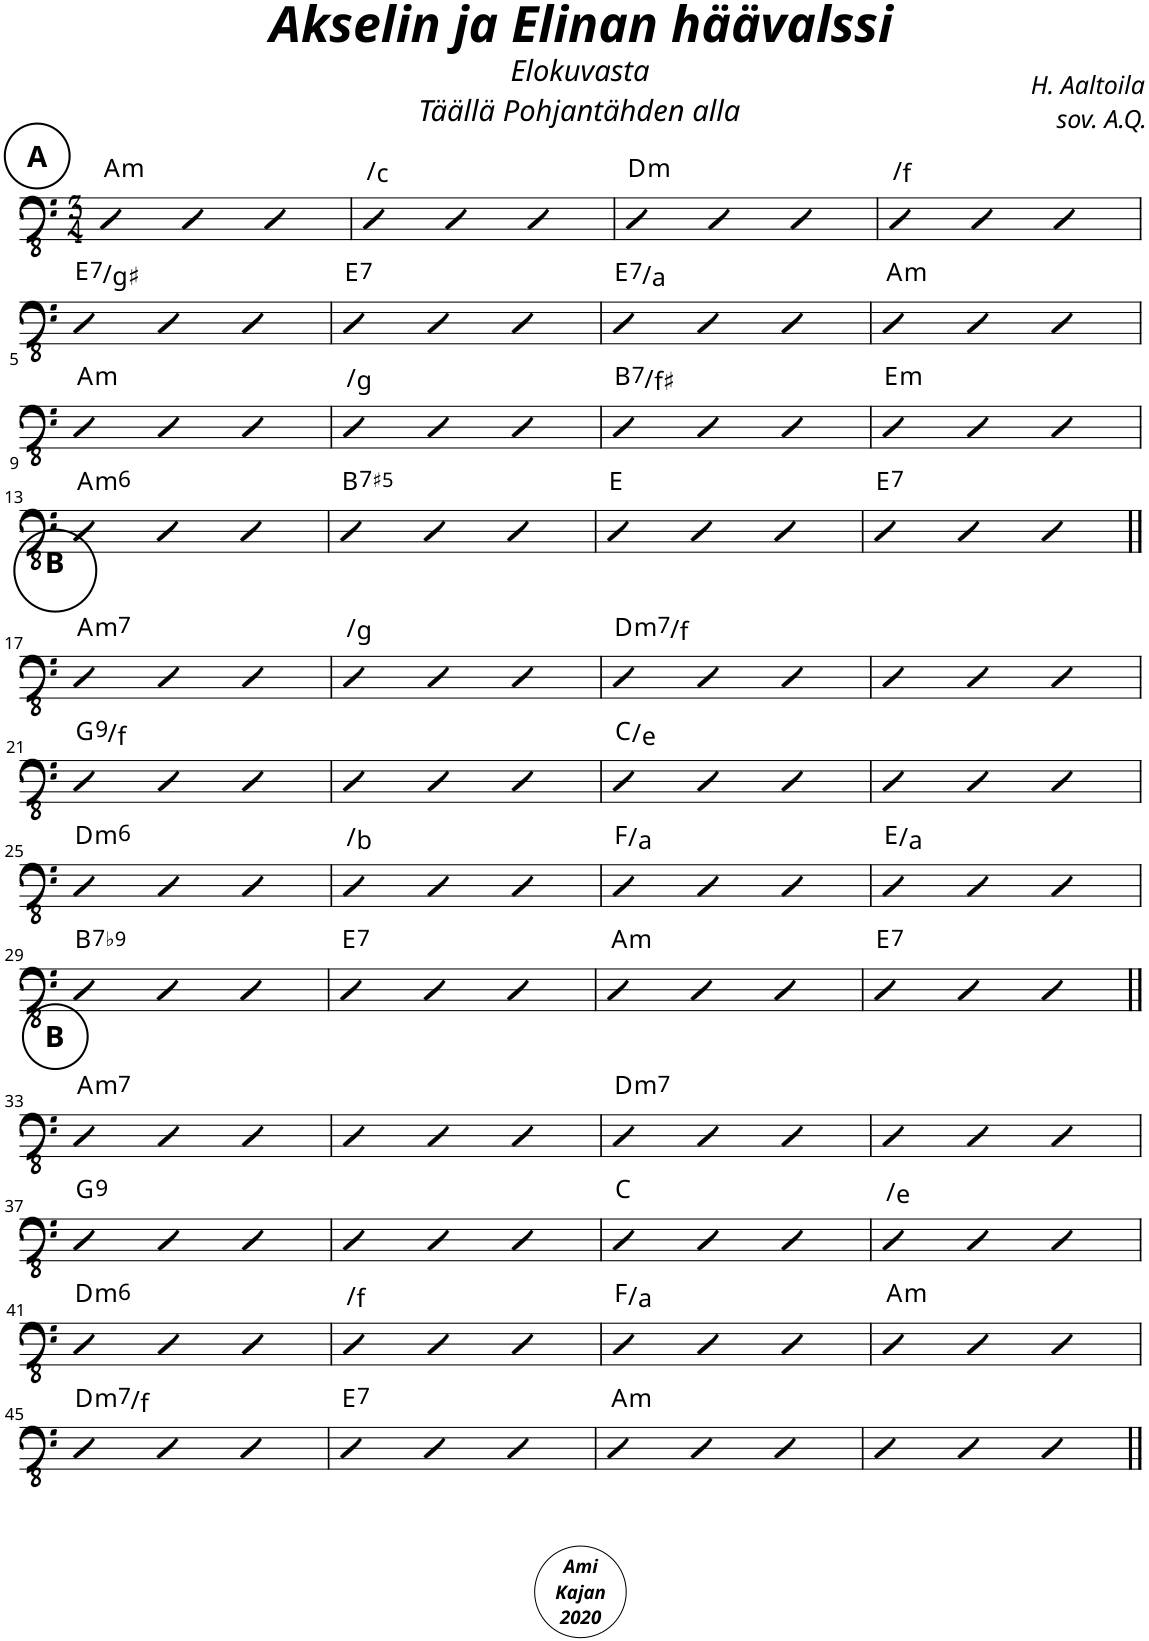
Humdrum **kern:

**kern	**harte
*part1	*part1
*staff1	*
*I"Piano	*
*I'Pno.	*
*clefFv4	*
*k[]	*
*M3/4	*
!!LO:REH:place=s1:a:B:cj:enc=circle:fs=14:t=A
=1	=1
!	!LO:H:kt=m
4EE	A:min
4EE	.
4EE	.
=2	=2
!	!LO:H:kt=N.C.
4EE	N
4EE	.
4EE	.
=3	=3
!	!LO:H:kt=m
4EE	D:min
4EE	.
4EE	.
=4	=4
!	!LO:H:kt=N.C.
4EE	N
4EE	.
4EE	.
!!LO:LB:g=z
=5	=5
!	!LO:H:kt=7
4EE	E:7/3
4EE	.
4EE	.
=6	=6
!	!LO:H:kt=7
4EE	E:7
4EE	.
4EE	.
=7	=7
!	!LO:H:kt=7
4EE	E:7/4
4EE	.
4EE	.
=8	=8
!	!LO:H:kt=m
4EE	A:min
4EE	.
4EE	.
!!LO:LB:g=z
=9	=9
!	!LO:H:kt=m
4EE	A:min
4EE	.
4EE	.
=10	=10
!	!LO:H:kt=N.C.
4EE	N
4EE	.
4EE	.
=11	=11
!	!LO:H:kt=7
4Fn	B:7/5
4EE	.
4EE	.
=12	=12
!	!LO:H:kt=m
4EE	E:min
4EE	.
4EE	.
!!LO:LB:g=z
=13	=13
!	!LO:H:kt=m6
4EE	A:min6
4EE	.
4EE	.
=14	=14
!	!LO:H:kt=7
4EE	B:(3,#5,b7)
4EE	.
4EE	.
=15	=15
4EE	E:maj
4EE	.
4EE	.
=16	=16
!	!LO:H:kt=7
4EE	E:7
4EE	.
4EE	.
!!LO:LB:g=z
!!LO:REH:place=s1:a:t=
!!LO:REH:place=s1:a:B:cj:enc=circle:fs=14:t=B
=17||	=17||
!	!LO:H:kt=m7
4EE	A:min7
4EE	.
4EE	.
=18	=18
!	!LO:H:kt=N.C.
4EE	N
4EE	.
4EE	.
=19	=19
!	!LO:H:kt=m7
4EE	D:min7/b3
4EE	.
4EE	.
=20	=20
4EE	.
4EE	.
4EE	.
!!LO:LB:g=z
=21	=21
!	!LO:H:kt=9
4EE	G:9/b7
4EE	.
4EE	.
=22	=22
4EE	.
4EE	.
4EE	.
=23	=23
4EE	C:maj/3
4EE	.
4EE	.
=24	=24
4EE	.
4EE	.
4EE	.
!!LO:LB:g=z
=25	=25
!	!LO:H:kt=m6
4EE	D:min6
4EE	.
4EE	.
=26	=26
!	!LO:H:kt=N.C.
4EE	N
4EE	.
4EE	.
=27	=27
4EE	F:maj/3
4EE	.
4EE	.
=28	=28
4EE	E:maj/4
4EE	.
4EE	.
!!LO:LB:g=z
=29	=29
!	!LO:H:kt=7
4EE	B:7(b9)
4EE	.
4EE	.
=30	=30
!	!LO:H:kt=7
4EE	E:7
4EE	.
4EE	.
=31	=31
!	!LO:H:kt=m
4EE	A:min
4EE	.
4EE	.
=32	=32
!	!LO:H:kt=7
4EE	E:7
4EE	.
4EE	.
!!LO:LB:g=z
!!LO:REH:place=s1:a:B:cj:enc=circle:fs=14:t=B
=33||	=33||
!	!LO:H:kt=m7
4EE	A:min7
4EE	.
4EE	.
=34	=34
4EE	.
4EE	.
4EE	.
=35	=35
!	!LO:H:kt=m7
4EE	D:min7
4EE	.
4EE	.
=36	=36
4EE	.
4EE	.
4EE	.
!!LO:LB:g=z
=37	=37
!	!LO:H:kt=9
4EE	G:9
4EE	.
4EE	.
=38	=38
4EE	.
4EE	.
4EE	.
=39	=39
4EE	C:maj
4EE	.
4EE	.
=40	=40
!	!LO:H:kt=N.C.
4EE	N
4EE	.
4EE	.
!!LO:LB:g=z
=41	=41
!	!LO:H:kt=m6
4EE	D:min6
4EE	.
4EE	.
=42	=42
!	!LO:H:kt=N.C.
4EE	N
4EE	.
4EE	.
=43	=43
4EE	F:maj/3
4EE	.
4EE	.
=44	=44
!	!LO:H:kt=m
4EE	A:min
4EE	.
4EE	.
!!LO:LB:g=z
=45	=45
!	!LO:H:kt=m7
4EE	D:min7/b3
4EE	.
4EE	.
=46	=46
!	!LO:H:kt=7
4EE	E:7
4EE	.
4EE	.
=47	=47
!	!LO:H:kt=m
4EE	A:min
4EE	.
4EE	.
=48	=48
4EE	.
4EE	.
4EE	.
=||	=||
*-	*-
